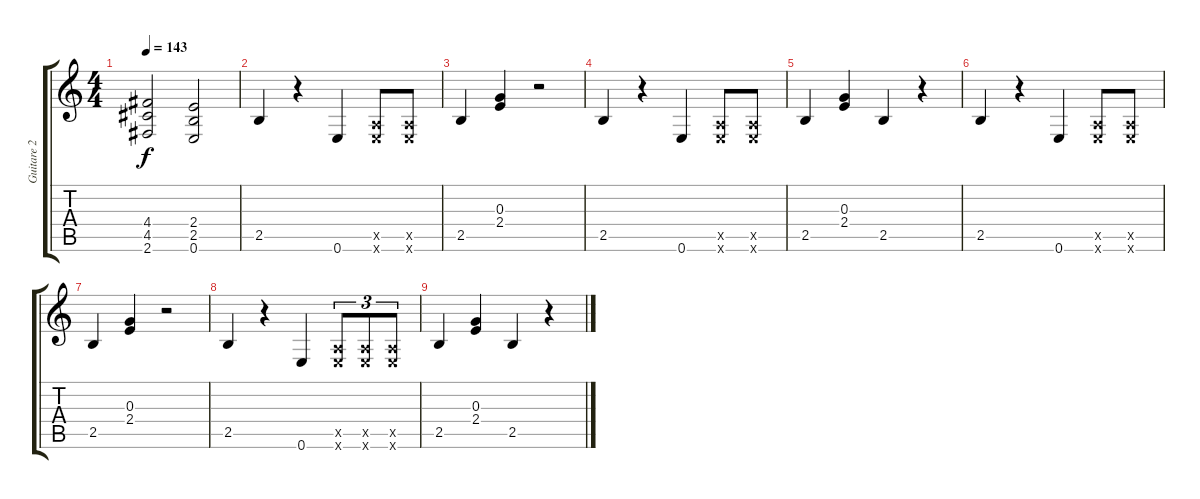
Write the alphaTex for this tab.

\track ("Guitare 2" "Guitare 2") {instrument distortionguitar}
\staff {score tabs}
\tuning (E4 B3 G3 D3 A2 E2) {hide}
\ts (4 4)
\tempo 143
\clef g2
\ks c
(4.4 4.5 2.6).2{dy f} (2.4 2.5 0.6).2 |
2.5.4 r.4 0.6.4 (0.5{x} 0.6{x}).8 (0.5{x} 0.6{x}).8 |
2.5.4 (0.3 2.4).4 r.2 |
2.5.4 r.4 0.6.4 (0.5{x} 0.6{x}).8 (0.5{x} 0.6{x}).8 |
2.5.4 (0.3 2.4).4 2.5.4 r.4 |
2.5.4 r.4 0.6.4 (0.5{x} 0.6{x}).8 (0.5{x} 0.6{x}).8 |
2.5.4 (0.3 2.4).4 r.2 |
2.5.4 r.4 0.6.4 (0.5{x} 0.6{x}).8{tu (3 2)} (0.5{x} 0.6{x}).8{tu (3 2)} (0.5{x} 0.6{x}).8{tu (3 2)} |
2.5.4 (0.3 2.4).4 2.5.4 r.4
